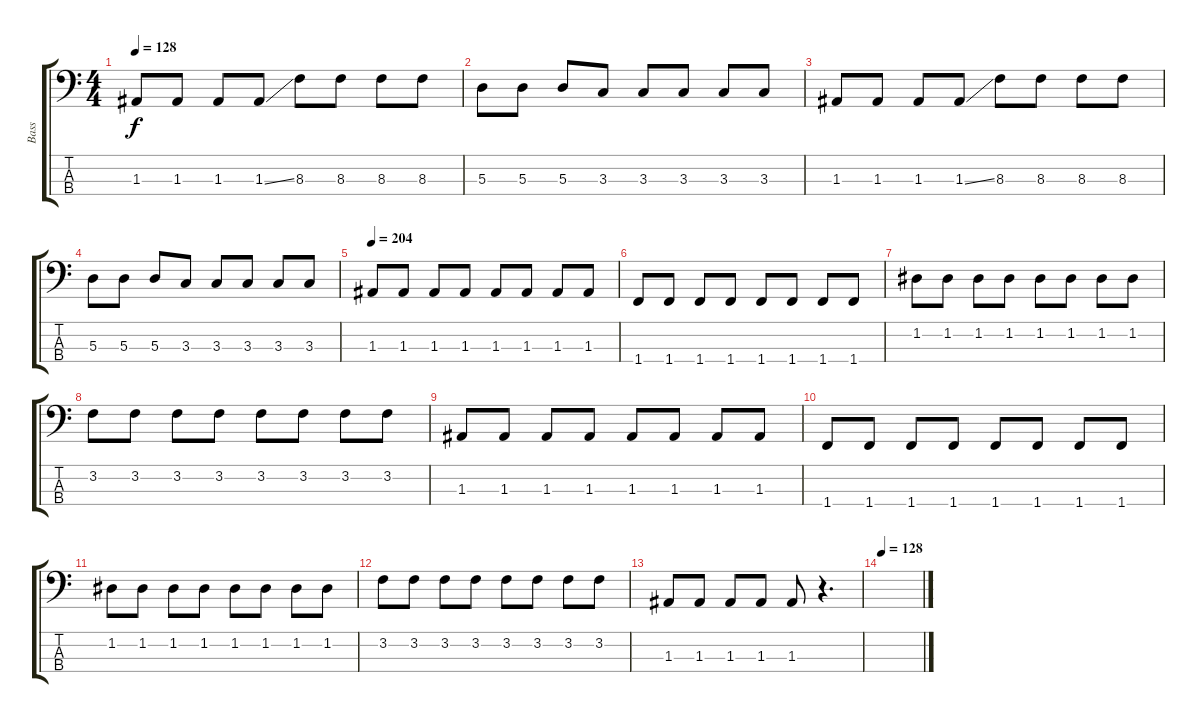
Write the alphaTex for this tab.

\track ("Bass" "Bass") {instrument electricbasspick}
\staff {score tabs}
\tuning (G2 D2 A1 E1) {hide}
\ts (4 4)
\tempo 128
\clef f4
\ks c
1.3.8{dy f} 1.3.8 1.3.8 1.3{ss}.8 8.3.8 8.3.8 8.3.8 8.3.8 |
5.3.8 5.3.8 5.3.8 3.3.8 3.3.8 3.3.8 3.3.8 3.3.8 |
1.3.8 1.3.8 1.3.8 1.3{ss}.8 8.3.8 8.3.8 8.3.8 8.3.8 |
5.3.8 5.3.8 5.3.8 3.3.8 3.3.8 3.3.8 3.3.8 3.3.8 |
\tempo 204
1.3.8 1.3.8 1.3.8 1.3.8 1.3.8 1.3.8 1.3.8 1.3.8 |
1.4.8 1.4.8 1.4.8 1.4.8 1.4.8 1.4.8 1.4.8 1.4.8 |
1.2.8 1.2.8 1.2.8 1.2.8 1.2.8 1.2.8 1.2.8 1.2.8 |
3.2.8 3.2.8 3.2.8 3.2.8 3.2.8 3.2.8 3.2.8 3.2.8 |
1.3.8 1.3.8 1.3.8 1.3.8 1.3.8 1.3.8 1.3.8 1.3.8 |
1.4.8 1.4.8 1.4.8 1.4.8 1.4.8 1.4.8 1.4.8 1.4.8 |
1.2.8 1.2.8 1.2.8 1.2.8 1.2.8 1.2.8 1.2.8 1.2.8 |
3.2.8 3.2.8 3.2.8 3.2.8 3.2.8 3.2.8 3.2.8 3.2.8 |
1.3.8 1.3.8 1.3.8 1.3.8 1.3.8 r.4{d} |
\tempo 128
